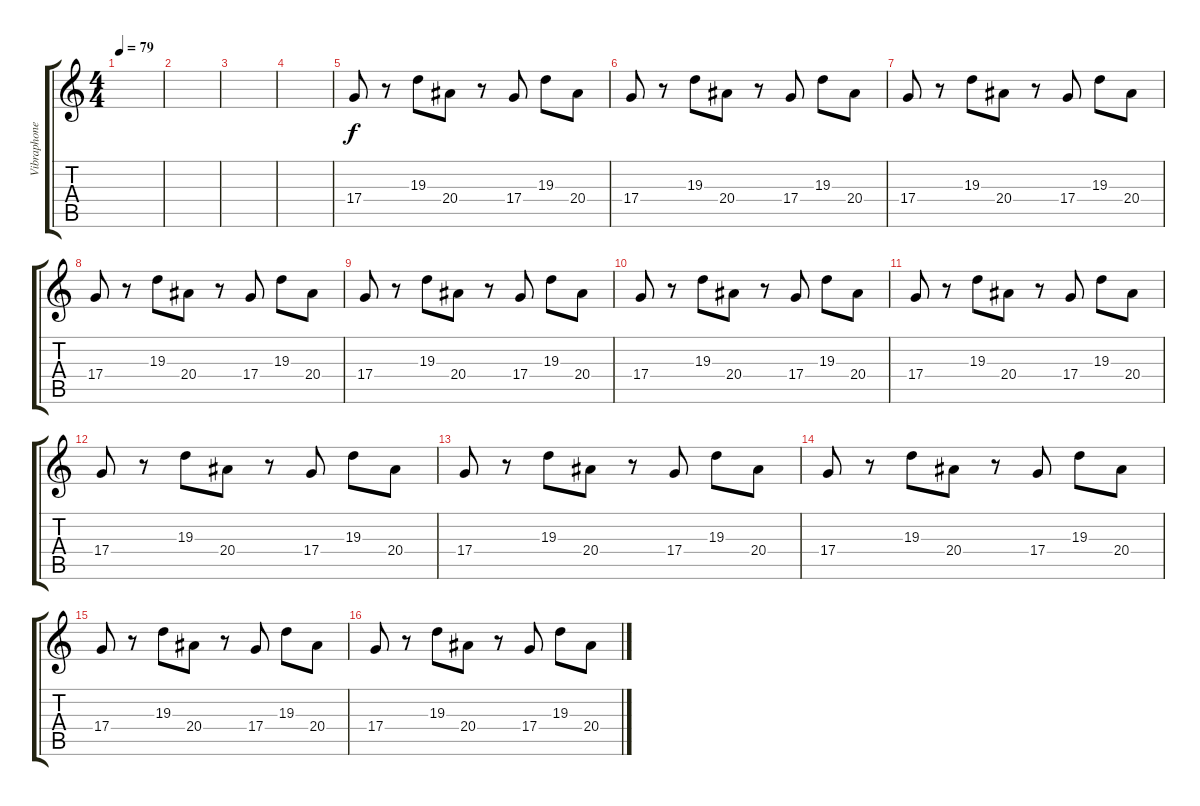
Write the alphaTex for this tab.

\track ("Vibraphone" "Vibraphone") {instrument vibraphone}
\staff {score tabs}
\tuning (E4 B3 G3 D3 A2 E2) {hide}
\ts (4 4)
\tempo 79
\clef g2
\ks c
|
|
|
|
17.4.8 r.8 19.3.8 20.4.8 r.8 17.4.8 19.3.8 20.4.8 |
17.4.8 r.8 19.3.8 20.4.8 r.8 17.4.8 19.3.8 20.4.8 |
17.4.8 r.8 19.3.8 20.4.8 r.8 17.4.8 19.3.8 20.4.8 |
17.4.8 r.8 19.3.8 20.4.8 r.8 17.4.8 19.3.8 20.4.8 |
17.4.8 r.8 19.3.8 20.4.8 r.8 17.4.8 19.3.8 20.4.8 |
17.4.8 r.8 19.3.8 20.4.8 r.8 17.4.8 19.3.8 20.4.8 |
17.4.8 r.8 19.3.8 20.4.8 r.8 17.4.8 19.3.8 20.4.8 |
17.4.8 r.8 19.3.8 20.4.8 r.8 17.4.8 19.3.8 20.4.8 |
17.4.8 r.8 19.3.8 20.4.8 r.8 17.4.8 19.3.8 20.4.8 |
17.4.8 r.8 19.3.8 20.4.8 r.8 17.4.8 19.3.8 20.4.8 |
17.4.8 r.8 19.3.8 20.4.8 r.8 17.4.8 19.3.8 20.4.8 |
17.4.8 r.8 19.3.8 20.4.8 r.8 17.4.8 19.3.8 20.4.8
